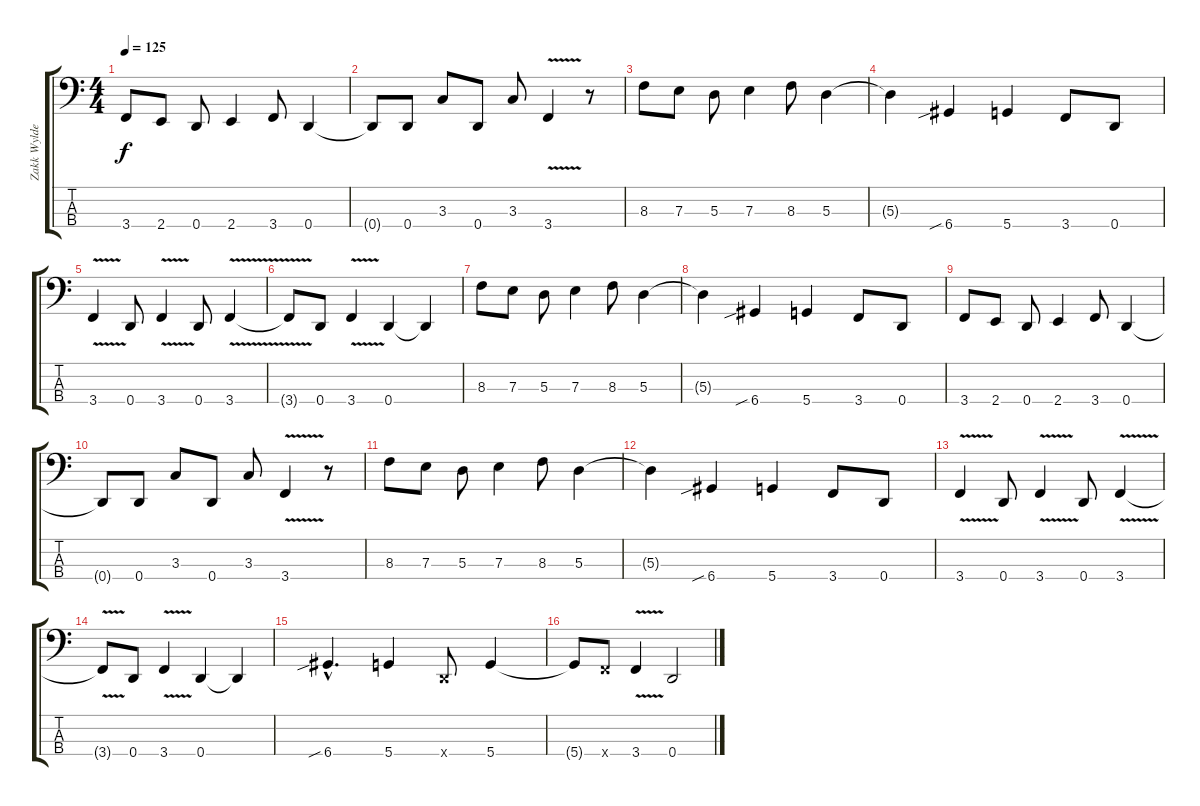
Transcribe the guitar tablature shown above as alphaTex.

\track ("Zakk Wylde (Bass)" "Zakk Wylde") {instrument electricbasspick}
\staff {score tabs}
\tuning (G2 D2 A1 D1) {hide}
\ts (4 4)
\tempo 125
\clef f4
\ks c
3.4.8{dy f} 2.4.8 0.4.8 2.4.4 3.4.8 0.4.4 |
0.4{t}.8 0.4.8 3.3.8 0.4.8 3.3.8 3.4{v}.4 r.8 |
8.3.8 7.3.8 5.3.8 7.3.4 8.3.8 5.3.4 |
5.3{t}.4 6.4{sib}.4 5.4.4 3.4.8 0.4.8 |
3.4{v}.4 0.4.8 3.4{v}.4 0.4.8 3.4{v}.4 |
3.4{t}.8 0.4.8 3.4{v}.4 0.4.4 0.4{t}.4 |
8.3.8 7.3.8 5.3.8 7.3.4 8.3.8 5.3.4 |
5.3{t}.4 6.4{sib}.4 5.4.4 3.4.8 0.4.8 |
3.4.8 2.4.8 0.4.8 2.4.4 3.4.8 0.4.4 |
0.4{t}.8 0.4.8 3.3.8 0.4.8 3.3.8 3.4{v}.4 r.8 |
8.3.8 7.3.8 5.3.8 7.3.4 8.3.8 5.3.4 |
5.3{t}.4 6.4{sib}.4 5.4.4 3.4.8 0.4.8 |
3.4{v}.4 0.4.8 3.4{v}.4 0.4.8 3.4{v}.4 |
3.4{t}.8 0.4.8 3.4{v}.4 0.4.4 0.4{t}.4 |
6.4{sib hac}.4{d} 5.4.4 0.4{x}.8 5.4.4 |
5.4{t}.8 3.4{x}.8 3.4{v}.4 0.4.2
